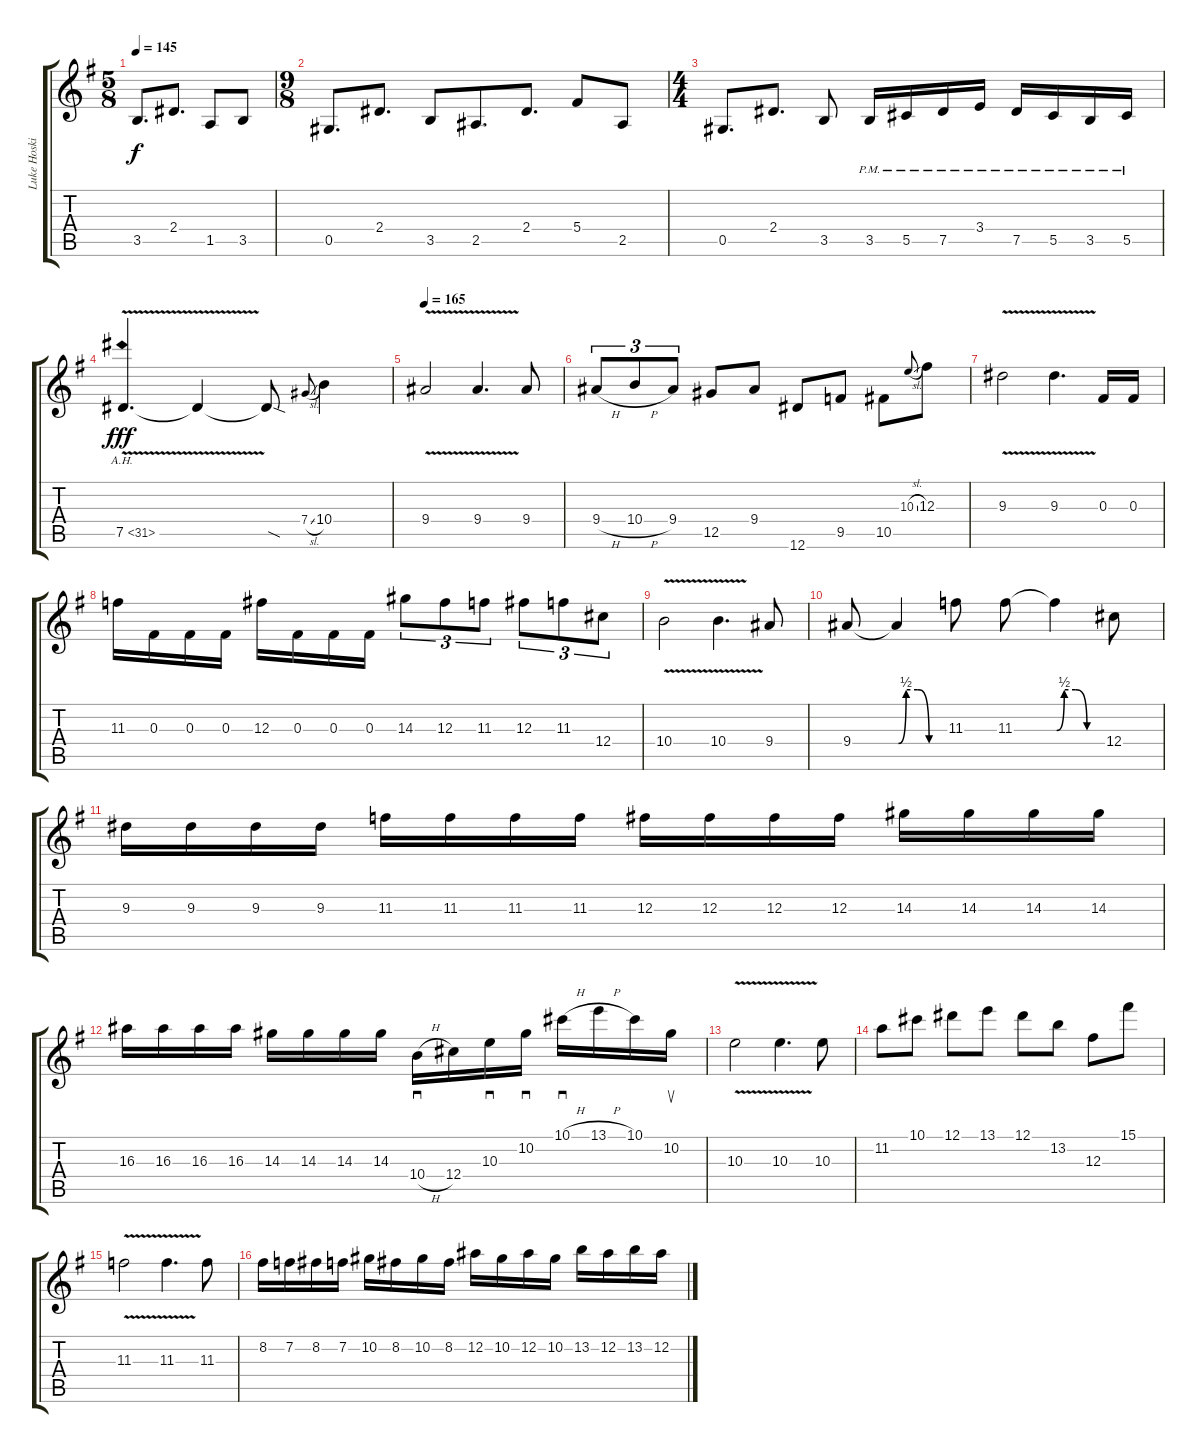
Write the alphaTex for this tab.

\track ("Luke Hoskin" "Luke Hoski") {instrument overdrivenguitar}
\staff {score tabs}
\tuning (Eb4 Bb3 Gb3 Db3 Ab2 Eb2) {hide}
\ts (5 8)
\tempo 145
\clef g2
\ks g
3.5.8{d dy f} 2.4.8{d} 1.5.8 3.5.8 |
\ts (9 8)
0.5.8{d} 2.4.8{d} 3.5.8 2.5.8{d} 2.4.8{d} 5.4.8 2.5.8 |
\ts (4 4)
0.5.8{d} 2.4.8{d} 3.5.8 3.5{pm}.16 5.5{pm}.16 7.5{pm}.16 3.4{pm}.16 7.5{pm}.16 5.5{pm}.16 3.5{pm}.16 5.5{pm}.16 |
7.5{ah 24 v}.4{d dy fff} 7.5{t}.4 7.5{sod t}.8 7.4{sl}.8{gr onbeat} 10.4.4 |
\tempo 165
9.4{v}.2 9.4{v}.4{d} 9.4.8 |
9.4{h}.8{tu (3 2)} 10.4{h}.8{tu (3 2)} 9.4.8{tu (3 2)} 12.5.8 9.4.8 12.6.8 9.5.8 10.5.8 10.3{sl}.8{gr onbeat} 12.3.8 |
9.3{v}.2 9.3{v}.4{d} 0.3.16 0.3.16 |
11.3.16 0.3.16 0.3.16 0.3.16 12.3.16 0.3.16 0.3.16 0.3.16 14.3.8{tu (3 2)} 12.3.8{tu (3 2)} 11.3.8{tu (3 2)} 12.3.8{tu (3 2)} 11.3.8{tu (3 2)} 12.4.8{tu (3 2)} |
10.4{v}.2 10.4{v}.4{d} 9.4.8 |
9.4.8 9.4{be (custom 0 0 10 2 25 2 40 0 60 0) t}.4 11.3.8 11.3.8 11.3{be (custom 0 0 10 2 25 2 40 0 60 0) t}.4 12.4.8 |
9.3.16 9.3.16 9.3.16 9.3.16 11.3.16 11.3.16 11.3.16 11.3.16 12.3.16 12.3.16 12.3.16 12.3.16 14.3.16 14.3.16 14.3.16 14.3.16 |
16.3.16 16.3.16 16.3.16 16.3.16 14.3.16 14.3.16 14.3.16 14.3.16 10.4{h}.16{sd} 12.4.16 10.3.16{sd} 10.2.16{sd} 10.1{h}.16{sd} 13.1{h}.16 10.1.16 10.2.16{su} |
10.3{v}.2 10.3{v}.4{d} 10.3.8 |
11.2.8 10.1.8 12.1.8 13.1.8 12.1.8 13.2.8 12.3.8 15.1.8 |
11.3{v}.2 11.3{v}.4{d} 11.3.8 |
8.2.16 7.2.16 8.2.16 7.2.16 10.2.16 8.2.16 10.2.16 8.2.16 12.2.16 10.2.16 12.2.16 10.2.16 13.2.16 12.2.16 13.2.16 12.2.16
